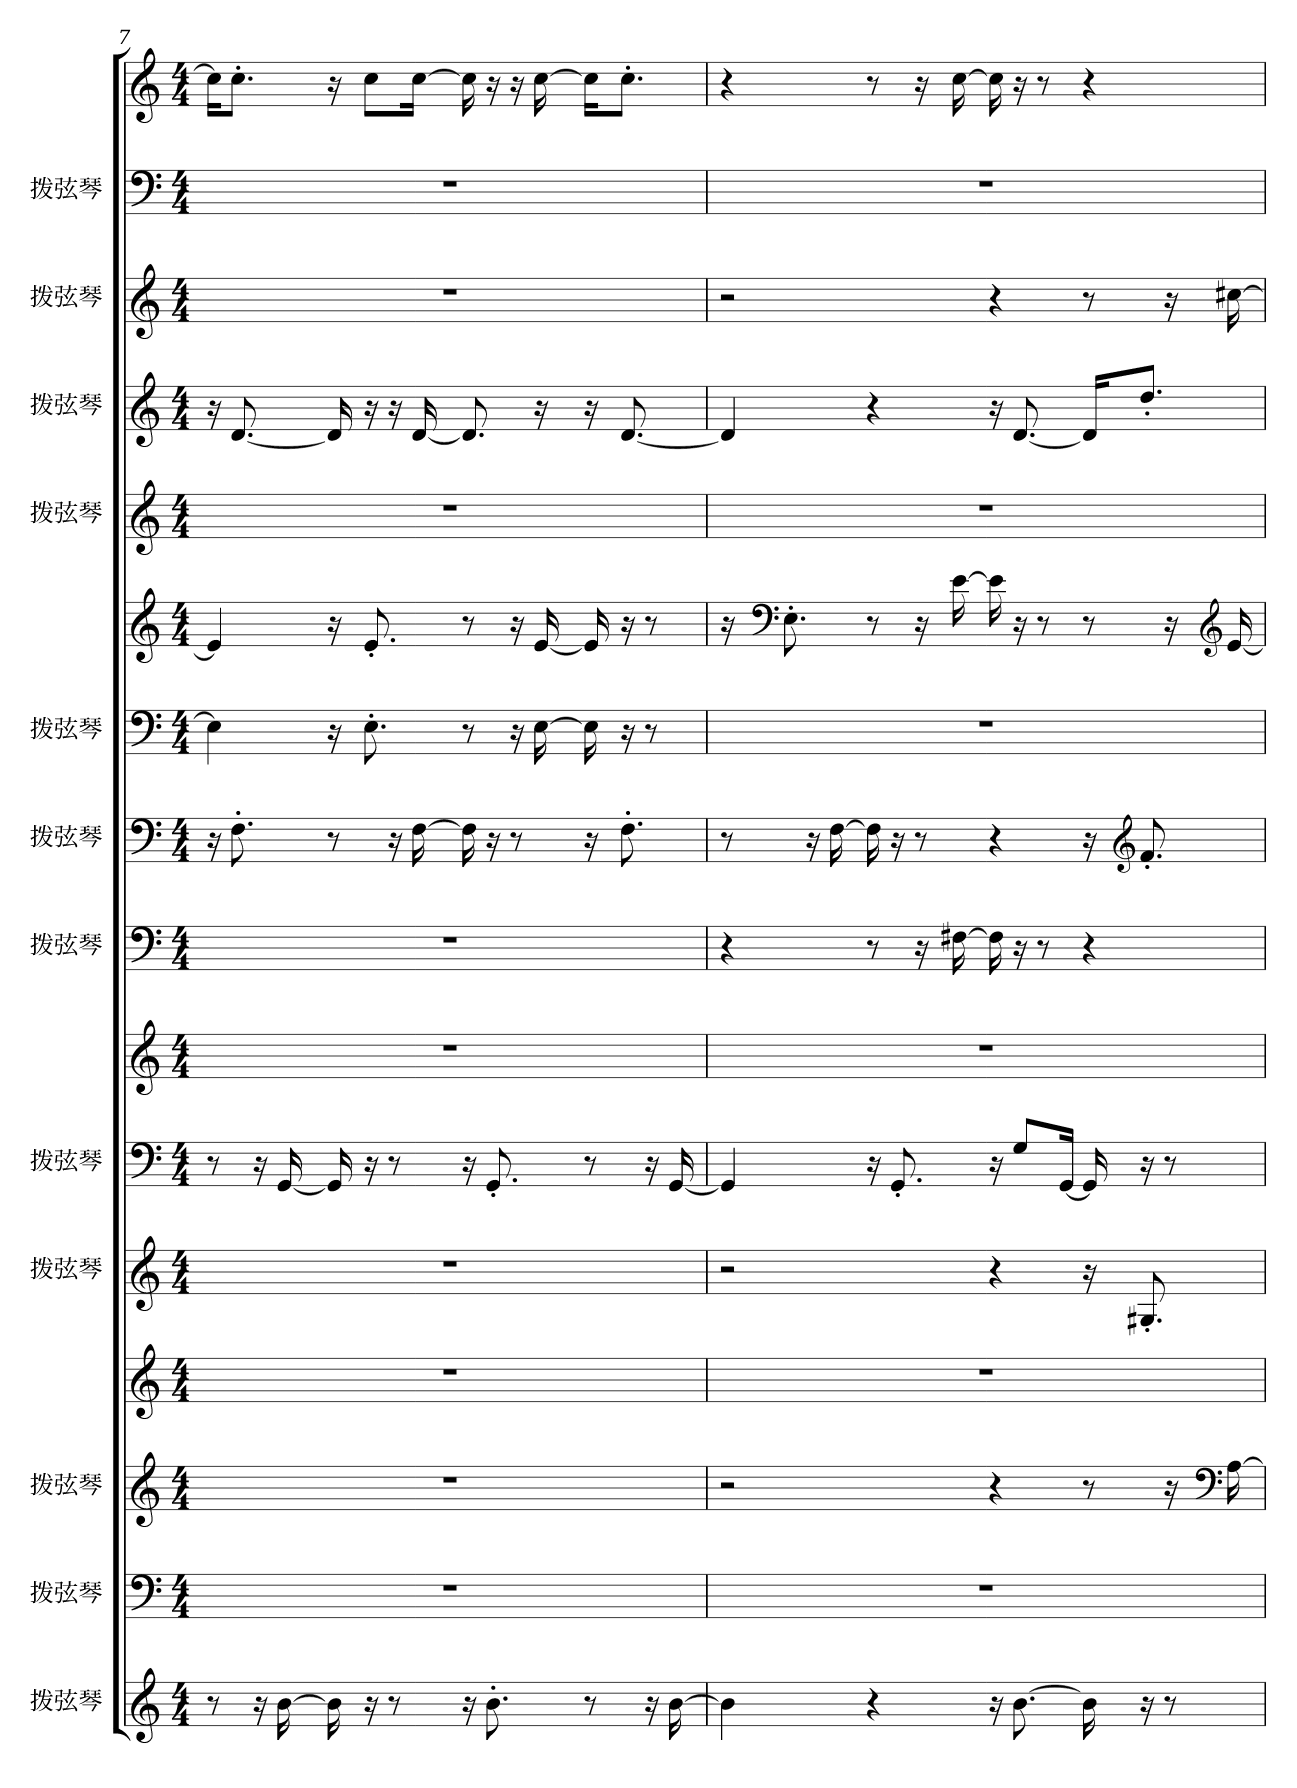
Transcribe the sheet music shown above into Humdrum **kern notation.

**kern	**kern	**kern	**kern	**kern	**kern	**kern	**kern	**kern	**kern	**kern	**kern	**kern	**kern	**kern	**kern
*part12	*part11	*part10	*part10	*part9	*part8	*part8	*part7	*part6	*part5	*part5	*part4	*part3	*part2	*part1	*part1
*staff16	*staff15	*staff14	*staff13	*staff12	*staff11	*staff10	*staff9	*staff8	*staff7	*staff6	*staff5	*staff4	*staff3	*staff2	*staff1
*I"拨弦琴	*I"拨弦琴	*I"拨弦琴	*	*I"拨弦琴	*I"拨弦琴	*	*I"拨弦琴	*I"拨弦琴	*I"拨弦琴	*	*I"拨弦琴	*I"拨弦琴	*I"拨弦琴	*I"拨弦琴	*
*clefG2	*clefF4	*clefG2	*clefG2	*clefG2	*clefF4	*clefG2	*clefF4	*clefF4	*clefF4	*clefG2	*clefG2	*clefG2	*clefG2	*clefF4	*clefG2
*k[]	*k[]	*k[]	*k[]	*k[]	*k[]	*k[]	*k[]	*k[]	*k[]	*k[]	*k[]	*k[]	*k[]	*k[]	*k[]
*M4/4	*M4/4	*M4/4	*M4/4	*M4/4	*M4/4	*M4/4	*M4/4	*M4/4	*M4/4	*M4/4	*M4/4	*M4/4	*M4/4	*M4/4	*M4/4
=7	=7	=7	=7	=7	=7	=7	=7	=7	=7	=7	=7	=7	=7	=7	=7
8r	1r	1r	1r	1r	8r	1r	1r	16r	4E\]	4e/]	1r	16r	1r	1r	16cc\KL]
.	.	.	.	.	.	.	.	8.F'\	.	.	.	[8.d/	.	.	8.cc'\J
16r	.	.	.	.	16r	.	.	.	.	.	.	.	.	.	.
[16b\	.	.	.	.	[16GG/	.	.	.	.	.	.	.	.	.	.
16b\]	.	.	.	.	16GG/]	.	.	8r	16r	16r	.	16d/]	.	.	16r
16r	.	.	.	.	16r	.	.	.	8.E'\	8.e'/	.	16r	.	.	8cc\L
8r	.	.	.	.	8r	.	.	16r	.	.	.	16r	.	.	.
.	.	.	.	.	.	.	.	[16F\	.	.	.	[16d/	.	.	[16cc\Jk
16r	.	.	.	.	16r	.	.	16F\]	8r	8r	.	8.d/]	.	.	16cc\]
8.b'\	.	.	.	.	8.GG'/	.	.	16r	.	.	.	.	.	.	16r
.	.	.	.	.	.	.	.	8r	16r	16r	.	.	.	.	16r
.	.	.	.	.	.	.	.	.	[16E\	[16e/	.	16r	.	.	[16cc\
8r	.	.	.	.	8r	.	.	16r	16E\]	16e/]	.	16r	.	.	16cc\KL]
.	.	.	.	.	.	.	.	8.F'\	16r	16r	.	[8.d/	.	.	8.cc'\J
16r	.	.	.	.	16r	.	.	.	8r	8r	.	.	.	.	.
[16b\	.	.	.	.	[16GG/	.	.	.	.	.	.	.	.	.	.
!!LO:PB:g=z
=8	=8	=8	=8	=8	=8	=8	=8	=8	=8	=8	=8	=8	=8	=8	=8
4b\]	1r	2r	1r	2r	4GG/]	1r	4r	8r	1r	16r	1r	4d/]	2r	1r	4r
*	*	*	*	*	*	*	*	*	*	*clefF4	*	*	*	*	*
.	.	.	.	.	.	.	.	.	.	8.E'\	.	.	.	.	.
.	.	.	.	.	.	.	.	16r	.	.	.	.	.	.	.
.	.	.	.	.	.	.	.	[16F\	.	.	.	.	.	.	.
4r	.	.	.	.	16r	.	8r	16F\]	.	8r	.	4r	.	.	8r
.	.	.	.	.	8.GG'/	.	.	16r	.	.	.	.	.	.	.
.	.	.	.	.	.	.	16r	8r	.	16r	.	.	.	.	16r
.	.	.	.	.	.	.	[16F#X\	.	.	[16e\	.	.	.	.	[16cc\
16r	.	4r	.	4r	16r	.	16F#\]	4r	.	16e\]	.	16r	4r	.	16cc\]
[8.b\	.	.	.	.	8G/L	.	16r	.	.	16r	.	[8.d/	.	.	16r
.	.	.	.	.	.	.	8r	.	.	8r	.	.	.	.	8r
.	.	.	.	.	[16GG/Jk	.	.	.	.	.	.	.	.	.	.
16b\]	.	8r	.	16r	16GG/]	.	4r	16r	.	8r	.	16d/KL]	8r	.	4r
*	*	*	*	*	*	*	*	*clefG2	*	*	*	*	*	*	*
16r	.	.	.	8.G#X'/	16r	.	.	8.f'/	.	.	.	8.dd'/J	.	.	.
8r	.	16r	.	.	8r	.	.	.	.	16r	.	.	16r	.	.
*	*	*clefF4	*	*	*	*	*	*	*	*clefG2	*	*	*	*	*
.	.	[16A\	.	.	.	.	.	.	.	[16e/	.	.	[16cc#X\	.	.
=	=	=	=	=	=	=	=	=	=	=	=	=	=	=	=
*-	*-	*-	*-	*-	*-	*-	*-	*-	*-	*-	*-	*-	*-	*-	*-
